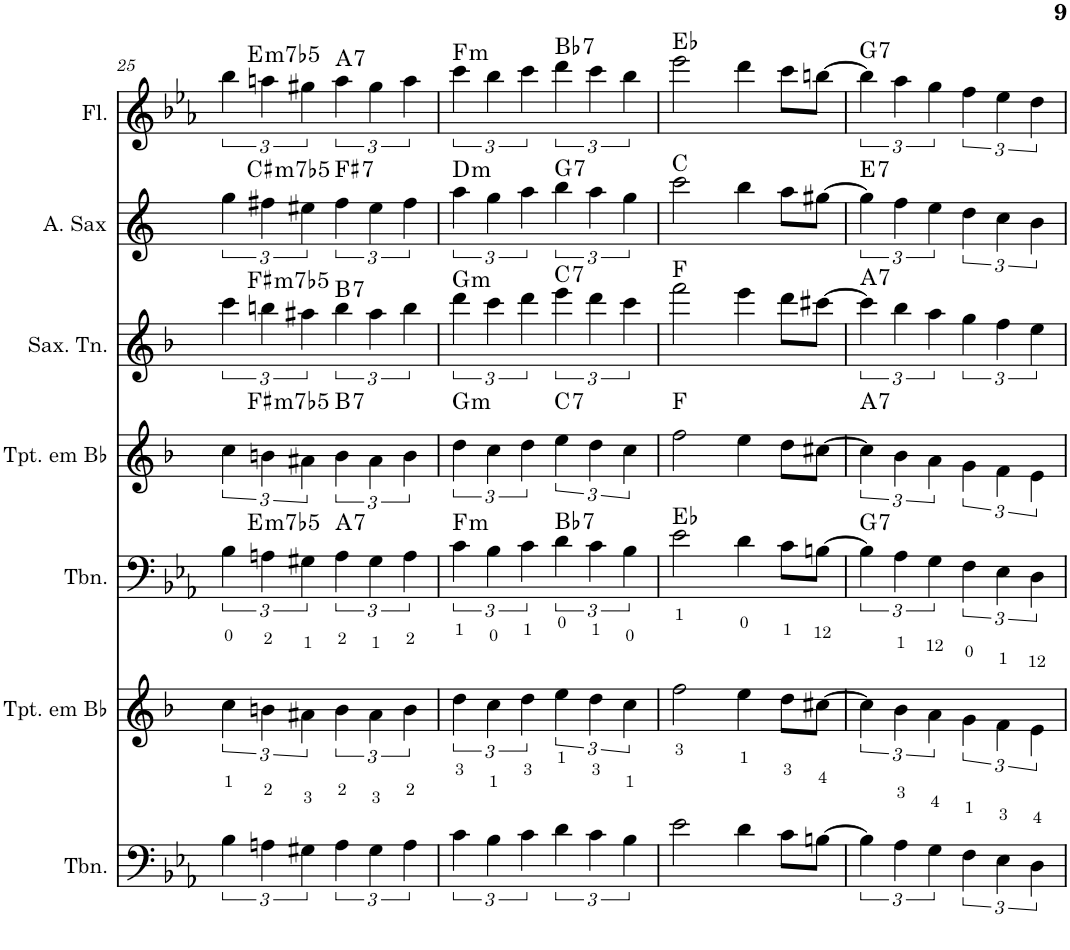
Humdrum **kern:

**kern	**kern	**kern	**harte	**kern	**harte	**kern	**harte	**kern	**harte	**kern	**harte
*part7	*part6	*part5	*part5	*part4	*part4	*part3	*part3	*part2	*part2	*part1	*part1
*staff7	*staff6	*staff5	*	*staff4	*	*staff3	*	*staff2	*	*staff1	*
*I"Trombone	*I"Trompete em Bb	*I"Trombone	*	*I"Trompete em Bb	*	*I"Saxofone Tenor	*	*I"Saxofone Alto	*	*I"Flauta Transversal	*
*I'Tbn.	*I'Tpt. em Bb	*I'Tbn.	*	*I'Tpt. em Bb	*	*I'Sax. Tn.	*	*	*	*I'Fl.	*
!!LO:PB:g=z
*clefF4	*clefG2	*clefF4	*	*clefG2	*	*clefG2	*	*clefG2	*	*clefG2	*
*	*Trd1c2	*	*	*Trd1c2	*	*Trd8c14	*	*Trd5c9	*	*	*
*k[b-e-a-]	*k[b-]	*k[b-e-a-]	*	*k[b-]	*	*k[b-]	*	*k[]	*	*k[b-e-a-]	*
*M4/4	*M4/4	*M4/4	*	*M4/4	*	*M4/4	*	*M4/4	*	*M4/4	*
=25	=25	=25	=25	=25	=25	=25	=25	=25	=25	=25	=25
*	*	*^	*	*^	*	*^	*	*^	*	*^	*
6B-\	6cc\	6B-\	8ryy	.	6cc\	8ryy	.	6ccc\	8ryy	.	6gg\	8ryy	.	6bb-\	8ryy	.
!	!	!	!	!LO:H:kt=m7b5	!	!	!LO:H:kt=m7b5	!	!	!LO:H:kt=m7b5	!	!	!LO:H:kt=m7b5	!	!	!LO:H:kt=m7b5
.	.	.	2..ryy	E:hdim7	.	2..ryy	F#:hdim7	.	2..ryy	F#:hdim7	.	2..ryy	C#:hdim7	.	2..ryy	E:hdim7
6An\	6bn\	6An\	.	.	6bn\	.	.	6bbn\	.	.	6ff#X\	.	.	6aan\	.	.
6G#X\	6a#X\	6G#X\	.	.	6a#X\	.	.	6aa#X\	.	.	6ee#X\	.	.	6gg#X\	.	.
!	!	!	!	!LO:H:kt=7	!	!	!LO:H:kt=7	!	!	!LO:H:kt=7	!	!	!LO:H:kt=7	!	!	!LO:H:kt=7
6A\	6b\	6A\	.	A:7	6b\	.	B:7	6bb\	.	B:7	6ff#\	.	F#:7	6aa\	.	A:7
6G#\	6a#\	6G#\	.	.	6a#\	.	.	6aa#\	.	.	6ee#\	.	.	6gg#\	.	.
6A\	6b\	6A\	.	.	6b\	.	.	6bb\	.	.	6ff#\	.	.	6aa\	.	.
=26	=26	=26	=26	=26	=26	=26	=26	=26	=26	=26	=26	=26	=26	=26	=26	=26
!	!	!	!	!LO:H:kt=m	!	!	!LO:H:kt=m	!	!	!LO:H:kt=m	!	!	!LO:H:kt=m	!	!	!LO:H:kt=m
*	*	*v	*v	*	*	*	*	*v	*v	*	*v	*v	*	*v	*v	*
*	*	*	*	*v	*v	*	*	*	*	*	*	*
6c\	6dd\	6c\	F:min	6dd\	G:min	6ddd\	G:min	6aa\	D:min	6ccc\	F:min
6B-\	6cc\	6B-\	.	6cc\	.	6ccc\	.	6gg\	.	6bb-\	.
6c\	6dd\	6c\	.	6dd\	.	6ddd\	.	6aa\	.	6ccc\	.
!	!	!	!LO:H:kt=7	!	!LO:H:kt=7	!	!LO:H:kt=7	!	!LO:H:kt=7	!	!LO:H:kt=7
6d\	6ee\	6d\	Bb:7	6ee\	C:7	6eee\	C:7	6bb\	G:7	6ddd\	Bb:7
6c\	6dd\	6c\	.	6dd\	.	6ddd\	.	6aa\	.	6ccc\	.
6B-\	6cc\	6B-\	.	6cc\	.	6ccc\	.	6gg\	.	6bb-\	.
=27	=27	=27	=27	=27	=27	=27	=27	=27	=27	=27	=27
2e-\	2ff\	2e-\	Eb:maj	2ff\	F:maj	2fff\	F:maj	2ccc\	C:maj	2eee-\	Eb:maj
4d\	4ee\	4d\	.	4ee\	.	4eee\	.	4bb\	.	4ddd\	.
8c\L	8dd\L	8c\L	.	8dd\L	.	8ddd\L	.	8aa\L	.	8ccc\L	.
[8Bn\J	[8cc#X\J	[8Bn\J	.	[8cc#X\J	.	[8ccc#X\J	.	[8gg#X\J	.	[8bbn\J	.
=28	=28	=28	=28	=28	=28	=28	=28	=28	=28	=28	=28
!	!	!	!LO:H:kt=7	!	!LO:H:kt=7	!	!LO:H:kt=7	!	!LO:H:kt=7	!	!LO:H:kt=7
6B\]	6cc#\]	6B\]	G:7	6cc#\]	A:7	6ccc#\]	A:7	6gg#\]	E:7	6bb\]	G:7
6A-\	6b-\	6A-\	.	6b-\	.	6bb-\	.	6ff\	.	6aa-\	.
6G\	6a\	6G\	.	6a\	.	6aa\	.	6ee\	.	6gg\	.
6F\	6g\	6F\	.	6g\	.	6gg\	.	6dd\	.	6ff\	.
6E-\	6f\	6E-\	.	6f\	.	6ff\	.	6cc\	.	6ee-\	.
6D\	6e\	6D\	.	6e\	.	6ee\	.	6b\	.	6dd\	.
=	=	=	=	=	=	=	=	=	=	=	=
*-	*-	*-	*-	*-	*-	*-	*-	*-	*-	*-	*-
